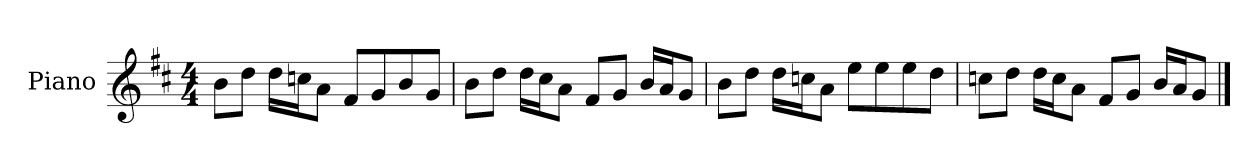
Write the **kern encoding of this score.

**kern
*part1
*staff1
*I"Piano
*I'P-no
*clefG2
*k[f#c#]
*M4/4
*MM90
=1
8b\L
8dd\J
16dd\LL
16ccn\J
8a\J
8f#/L
8g/
8b/
8g/J
=2
8b\L
8dd\J
16dd\LL
16cc#\J
8a\J
8f#/L
8g/J
16b/LL
16a/J
8g/J
=3
8b\L
8dd\J
16dd\LL
16ccn\J
8a\J
8ee\L
8ee\
8ee\
8dd\J
=4
8ccn\L
8dd\J
16dd\LL
16cc\J
8a\J
8f#/L
8g/J
16b/LL
16a/J
8g/J
==
*-
